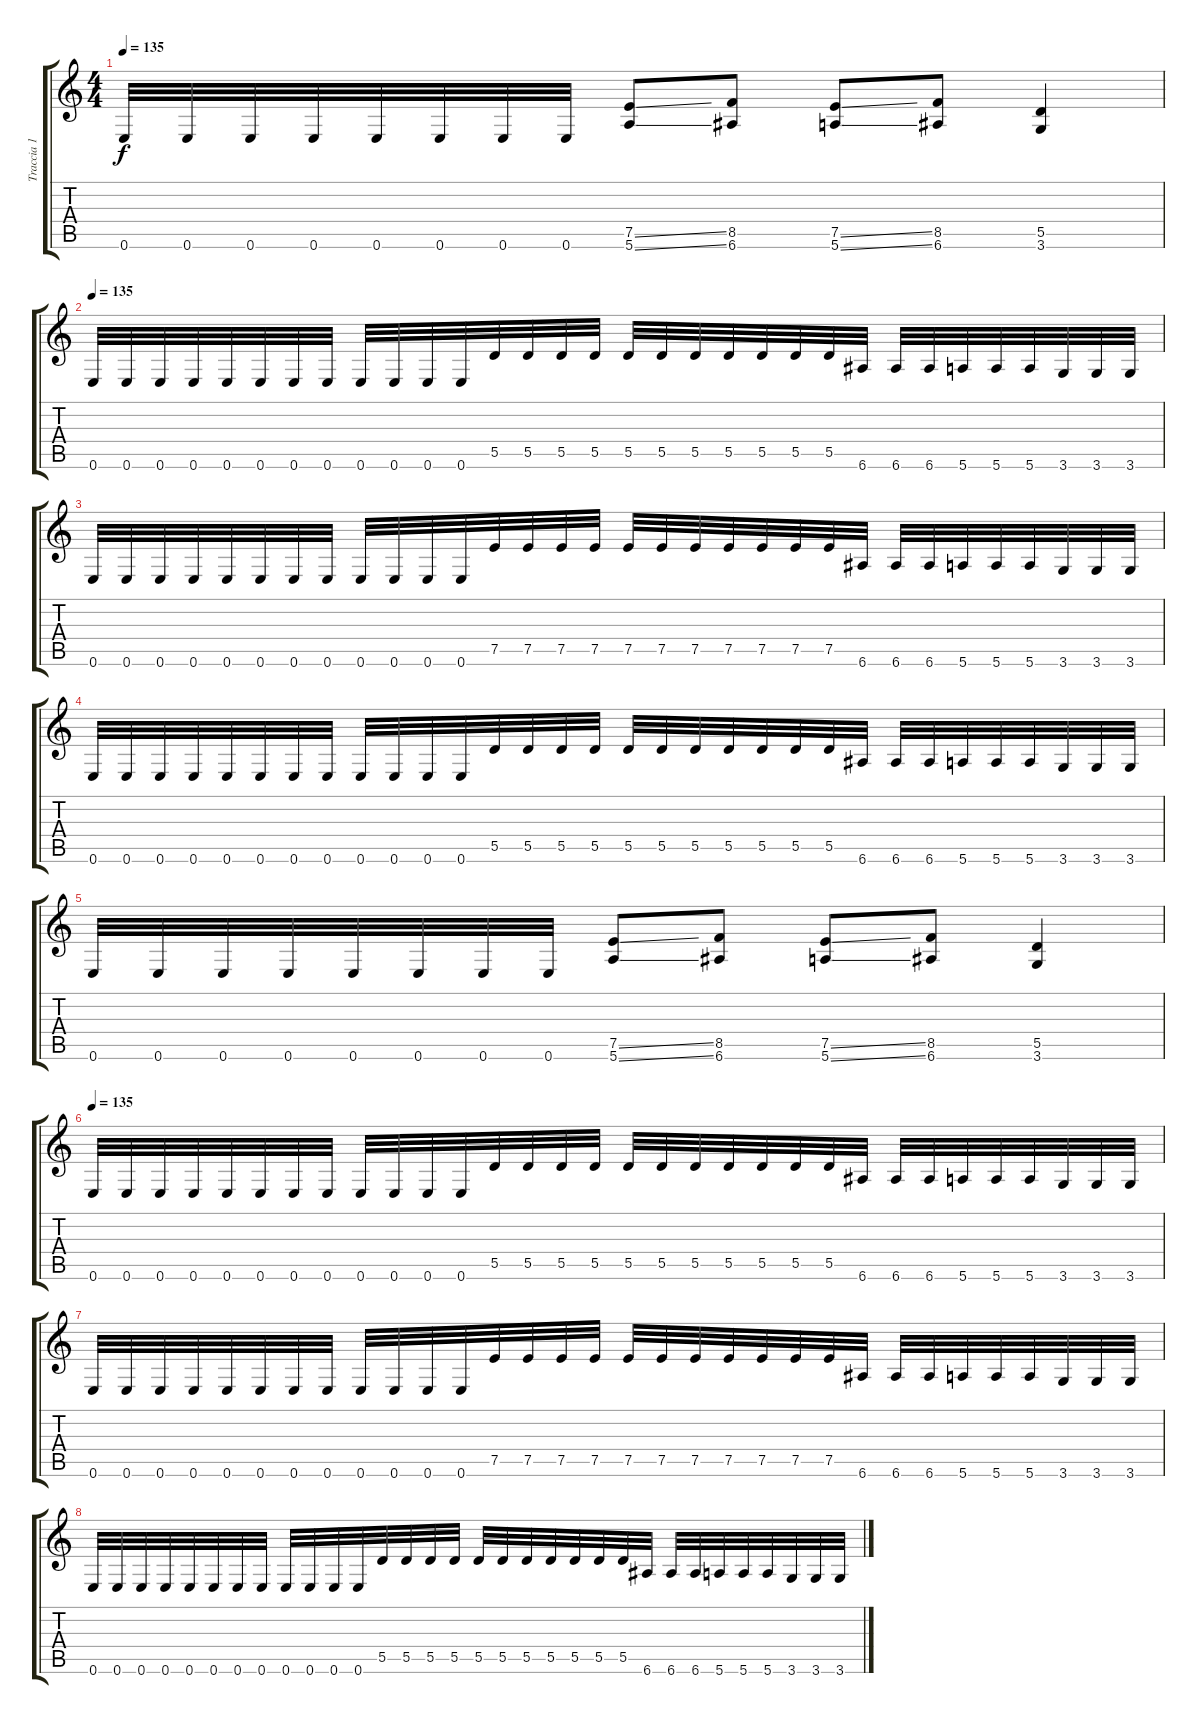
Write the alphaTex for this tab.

\track ("Traccia 1" "Traccia 1") {instrument distortionguitar}
\staff {score tabs}
\tuning (E4 B3 G3 D3 A2 E2) {hide}
\ts (4 4)
\tempo 135
\clef g2
\ks c
0.6.32{dy f} 0.6.32 0.6.32 0.6.32 0.6.32 0.6.32 0.6.32 0.6.32 (7.5{ss} 5.6{ss}).8 (8.5 6.6).8 (7.5{ss} 5.6{ss}).8 (8.5 6.6).8 (5.5 3.6).4 |
\tempo 135
0.6.32 0.6.32 0.6.32 0.6.32 0.6.32 0.6.32 0.6.32 0.6.32 0.6.32 0.6.32 0.6.32 0.6.32 5.5.32 5.5.32 5.5.32 5.5.32 5.5.32 5.5.32 5.5.32 5.5.32 5.5.32 5.5.32 5.5.32 6.6.32 6.6.32 6.6.32 5.6.32 5.6.32 5.6.32 3.6.32 3.6.32 3.6.32 |
0.6.32 0.6.32 0.6.32 0.6.32 0.6.32 0.6.32 0.6.32 0.6.32 0.6.32 0.6.32 0.6.32 0.6.32 7.5.32 7.5.32 7.5.32 7.5.32 7.5.32 7.5.32 7.5.32 7.5.32 7.5.32 7.5.32 7.5.32 6.6.32 6.6.32 6.6.32 5.6.32 5.6.32 5.6.32 3.6.32 3.6.32 3.6.32 |
0.6.32 0.6.32 0.6.32 0.6.32 0.6.32 0.6.32 0.6.32 0.6.32 0.6.32 0.6.32 0.6.32 0.6.32 5.5.32 5.5.32 5.5.32 5.5.32 5.5.32 5.5.32 5.5.32 5.5.32 5.5.32 5.5.32 5.5.32 6.6.32 6.6.32 6.6.32 5.6.32 5.6.32 5.6.32 3.6.32 3.6.32 3.6.32 |
0.6.32 0.6.32 0.6.32 0.6.32 0.6.32 0.6.32 0.6.32 0.6.32 (7.5{ss} 5.6{ss}).8 (8.5 6.6).8 (7.5{ss} 5.6{ss}).8 (8.5 6.6).8 (5.5 3.6).4 |
\tempo 135
0.6.32 0.6.32 0.6.32 0.6.32 0.6.32 0.6.32 0.6.32 0.6.32 0.6.32 0.6.32 0.6.32 0.6.32 5.5.32 5.5.32 5.5.32 5.5.32 5.5.32 5.5.32 5.5.32 5.5.32 5.5.32 5.5.32 5.5.32 6.6.32 6.6.32 6.6.32 5.6.32 5.6.32 5.6.32 3.6.32 3.6.32 3.6.32 |
0.6.32 0.6.32 0.6.32 0.6.32 0.6.32 0.6.32 0.6.32 0.6.32 0.6.32 0.6.32 0.6.32 0.6.32 7.5.32 7.5.32 7.5.32 7.5.32 7.5.32 7.5.32 7.5.32 7.5.32 7.5.32 7.5.32 7.5.32 6.6.32 6.6.32 6.6.32 5.6.32 5.6.32 5.6.32 3.6.32 3.6.32 3.6.32 |
0.6.32 0.6.32 0.6.32 0.6.32 0.6.32 0.6.32 0.6.32 0.6.32 0.6.32 0.6.32 0.6.32 0.6.32 5.5.32 5.5.32 5.5.32 5.5.32 5.5.32 5.5.32 5.5.32 5.5.32 5.5.32 5.5.32 5.5.32 6.6.32 6.6.32 6.6.32 5.6.32 5.6.32 5.6.32 3.6.32 3.6.32 3.6.32
